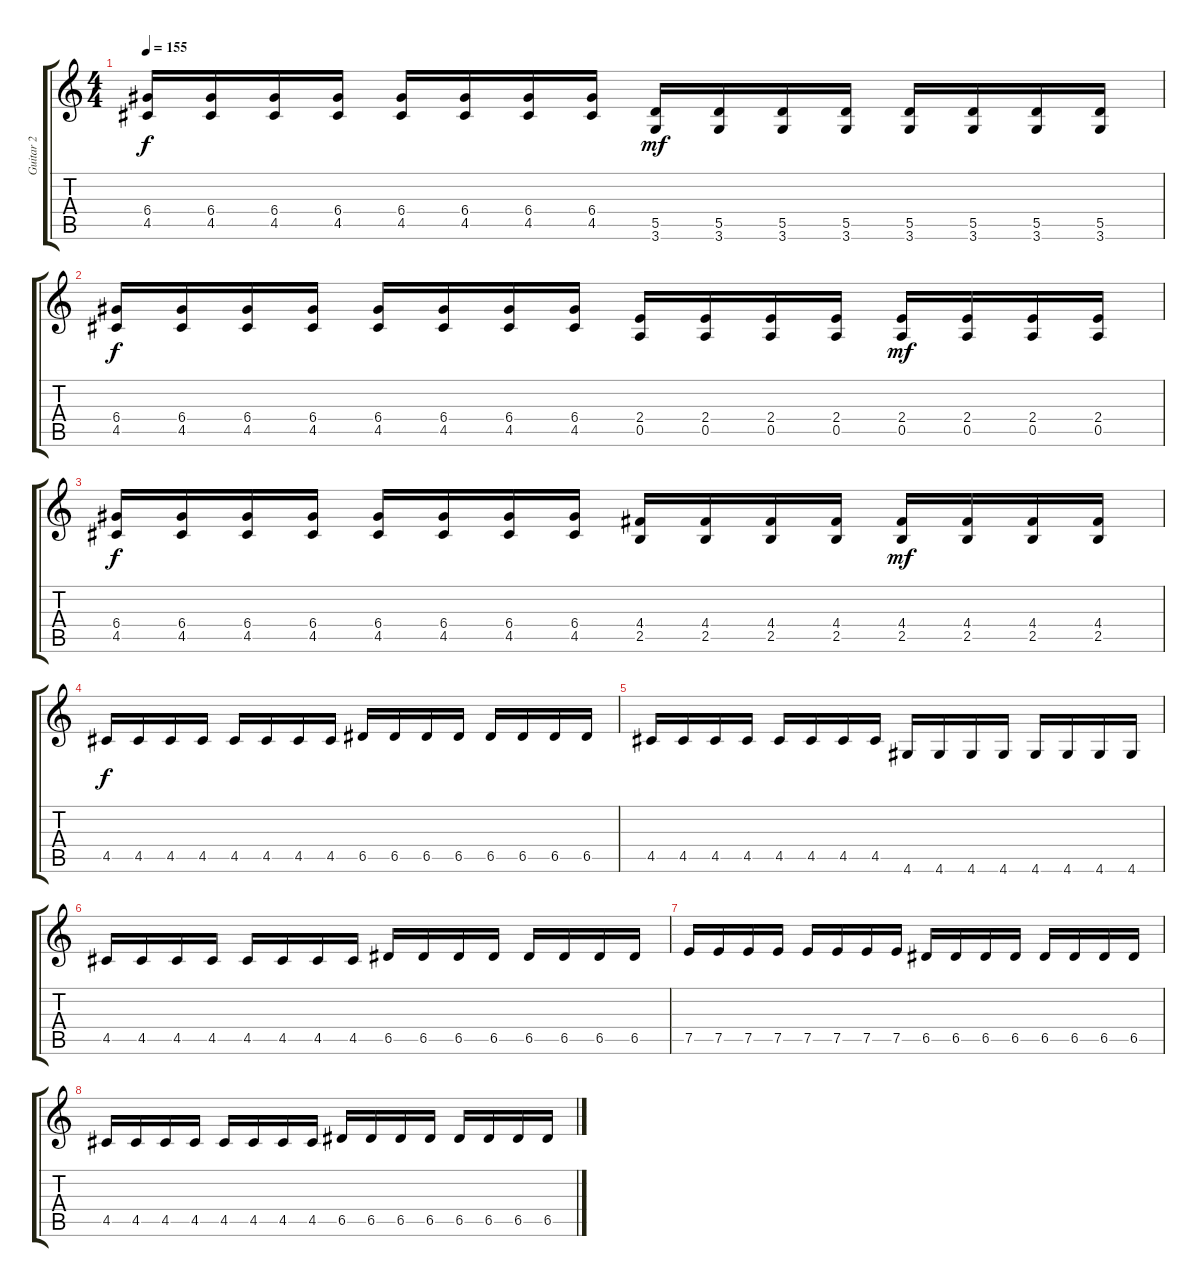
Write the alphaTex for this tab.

\track ("Guitar 2" "Guitar 2") {instrument distortionguitar}
\staff {score tabs}
\tuning (E4 B3 G3 D3 A2 E2) {hide}
\ts (4 4)
\tempo 155
\clef g2
\ks c
(6.4 4.5).16{dy f} (6.4 4.5).16 (6.4 4.5).16 (6.4 4.5).16 (6.4 4.5).16 (6.4 4.5).16 (6.4 4.5).16 (6.4 4.5).16 (5.5 3.6).16{dy mf} (5.5 3.6).16 (5.5 3.6).16 (5.5 3.6).16 (5.5 3.6).16 (5.5 3.6).16 (5.5 3.6).16 (5.5 3.6).16 |
(6.4 4.5).16{dy f} (6.4 4.5).16 (6.4 4.5).16 (6.4 4.5).16 (6.4 4.5).16 (6.4 4.5).16 (6.4 4.5).16 (6.4 4.5).16 (2.4 0.5).16 (2.4 0.5).16 (2.4 0.5).16 (2.4 0.5).16 (2.4 0.5).16{dy mf} (2.4 0.5).16 (2.4 0.5).16 (2.4 0.5).16 |
(6.4 4.5).16{dy f} (6.4 4.5).16 (6.4 4.5).16 (6.4 4.5).16 (6.4 4.5).16 (6.4 4.5).16 (6.4 4.5).16 (6.4 4.5).16 (4.4 2.5).16 (4.4 2.5).16 (4.4 2.5).16 (4.4 2.5).16 (4.4 2.5).16{dy mf} (4.4 2.5).16 (4.4 2.5).16 (4.4 2.5).16 |
4.5.16{dy f} 4.5.16 4.5.16 4.5.16 4.5.16 4.5.16 4.5.16 4.5.16 6.5.16 6.5.16 6.5.16 6.5.16 6.5.16 6.5.16 6.5.16 6.5.16 |
4.5.16 4.5.16 4.5.16 4.5.16 4.5.16 4.5.16 4.5.16 4.5.16 4.6.16 4.6.16 4.6.16 4.6.16 4.6.16 4.6.16 4.6.16 4.6.16 |
4.5.16 4.5.16 4.5.16 4.5.16 4.5.16 4.5.16 4.5.16 4.5.16 6.5.16 6.5.16 6.5.16 6.5.16 6.5.16 6.5.16 6.5.16 6.5.16 |
7.5.16 7.5.16 7.5.16 7.5.16 7.5.16 7.5.16 7.5.16 7.5.16 6.5.16 6.5.16 6.5.16 6.5.16 6.5.16 6.5.16 6.5.16 6.5.16 |
4.5.16 4.5.16 4.5.16 4.5.16 4.5.16 4.5.16 4.5.16 4.5.16 6.5.16 6.5.16 6.5.16 6.5.16 6.5.16 6.5.16 6.5.16 6.5.16
